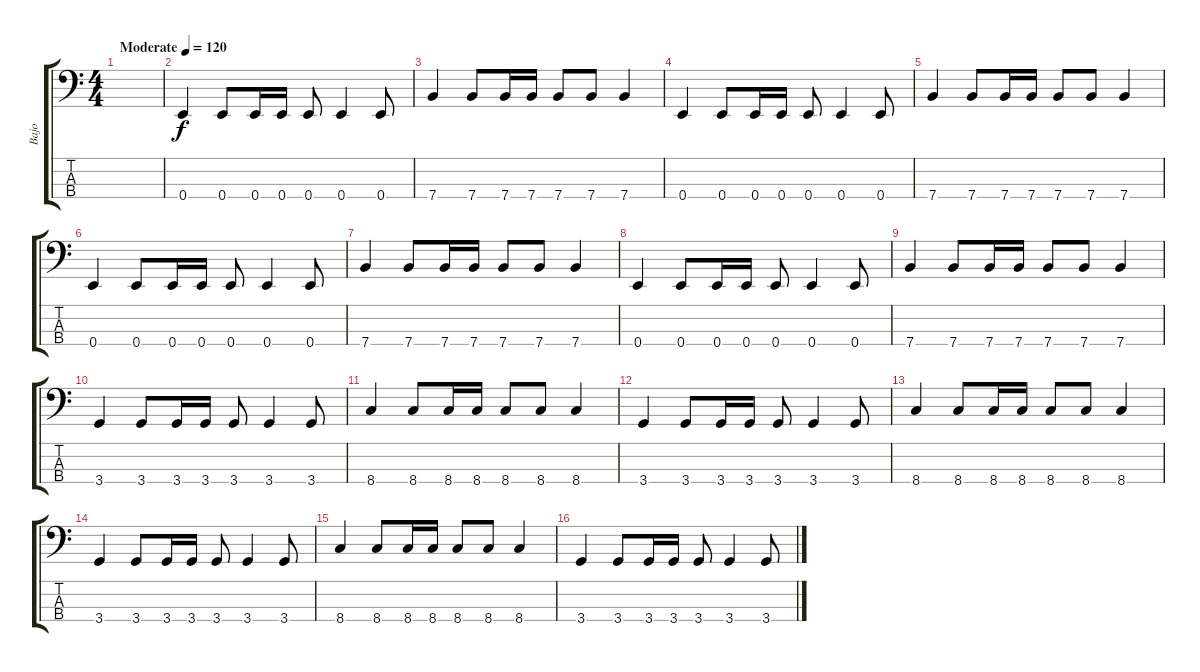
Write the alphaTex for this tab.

\track ("Bajo" "Bajo") {instrument electricbassfinger}
\staff {score tabs}
\tuning (G2 D2 A1 E1) {hide}
\ts (4 4)
\tempo (120 "Moderate")
\clef f4
\ks c
|
0.4.4 0.4.8 0.4.16 0.4.16 0.4.8 0.4.4 0.4.8 |
7.4.4 7.4.8 7.4.16 7.4.16 7.4.8 7.4.8 7.4.4 |
0.4.4 0.4.8 0.4.16 0.4.16 0.4.8 0.4.4 0.4.8 |
7.4.4 7.4.8 7.4.16 7.4.16 7.4.8 7.4.8 7.4.4 |
0.4.4 0.4.8 0.4.16 0.4.16 0.4.8 0.4.4 0.4.8 |
7.4.4 7.4.8 7.4.16 7.4.16 7.4.8 7.4.8 7.4.4 |
0.4.4 0.4.8 0.4.16 0.4.16 0.4.8 0.4.4 0.4.8 |
7.4.4 7.4.8 7.4.16 7.4.16 7.4.8 7.4.8 7.4.4 |
3.4.4 3.4.8 3.4.16 3.4.16 3.4.8 3.4.4 3.4.8 |
8.4.4 8.4.8 8.4.16 8.4.16 8.4.8 8.4.8 8.4.4 |
3.4.4 3.4.8 3.4.16 3.4.16 3.4.8 3.4.4 3.4.8 |
8.4.4 8.4.8 8.4.16 8.4.16 8.4.8 8.4.8 8.4.4 |
3.4.4 3.4.8 3.4.16 3.4.16 3.4.8 3.4.4 3.4.8 |
8.4.4 8.4.8 8.4.16 8.4.16 8.4.8 8.4.8 8.4.4 |
3.4.4 3.4.8 3.4.16 3.4.16 3.4.8 3.4.4 3.4.8
